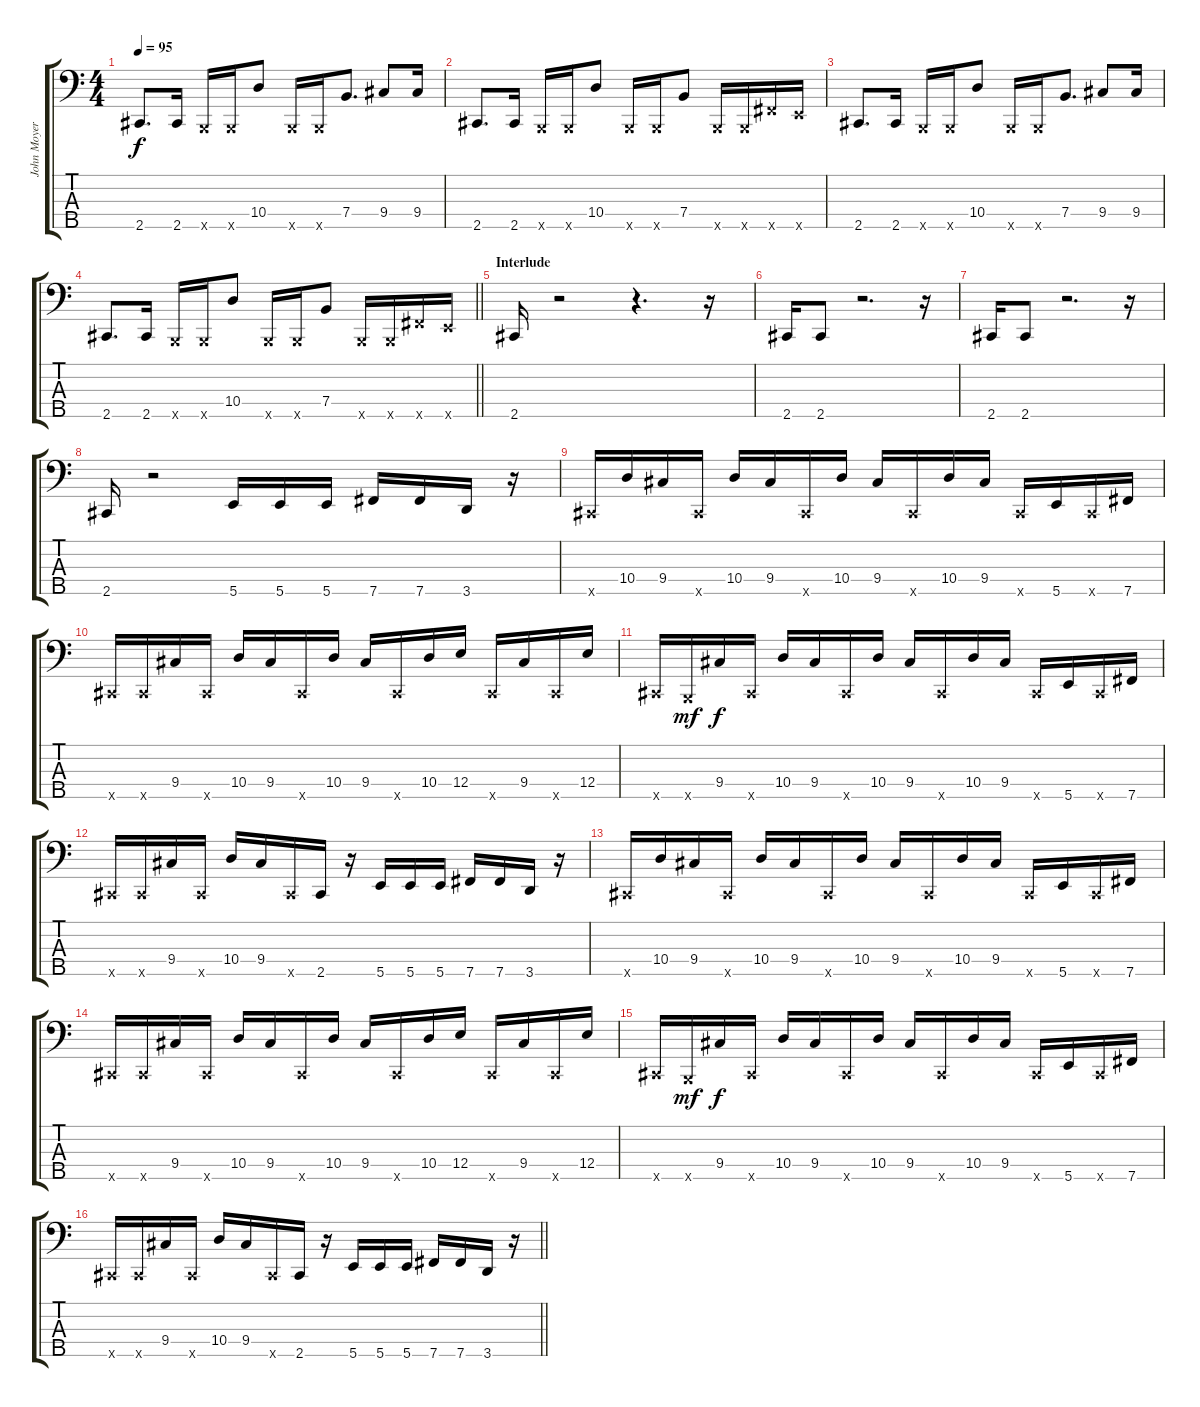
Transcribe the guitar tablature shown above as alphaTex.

\track ("John Moyer" "John Moyer") {instrument electricbassfinger}
\staff {score tabs}
\tuning (G2 D2 A1 E1 B0) {hide}
\ts (4 4)
\tempo 95
\clef f4
\ks c
2.5.8{d dy f} 2.5.16 0.5{x}.16 0.5{x}.16 10.4.8 0.5{x}.16 0.5{x}.16 7.4.8{d} 9.4.8 9.4.16 |
2.5.8{d} 2.5.16 0.5{x}.16 0.5{x}.16 10.4.8 0.5{x}.16 0.5{x}.16 7.4.8 0.5{x}.16 0.5{x}.16 7.5{x}.16 5.5{x}.16 |
2.5.8{d} 2.5.16 0.5{x}.16 0.5{x}.16 10.4.8 0.5{x}.16 0.5{x}.16 7.4.8{d} 9.4.8 9.4.16 |
\barLineRight lightlight
2.5.8{d} 2.5.16 0.5{x}.16 0.5{x}.16 10.4.8 0.5{x}.16 0.5{x}.16 7.4.8 0.5{x}.16 0.5{x}.16 7.5{x}.16 5.5{x}.16 |
\section ("" "Interlude")
2.5.16 r.2 r.4{d} r.16 |
2.5.16 2.5.8 r.2{d} r.16 |
2.5.16 2.5.8 r.2{d} r.16 |
2.5.16 r.2 5.5.16 5.5.16 5.5.16 7.5.16 7.5.16 3.5.16 r.16 |
2.5{x}.16 10.4.16 9.4.16 2.5{x}.16 10.4.16 9.4.16 2.5{x}.16 10.4.16 9.4.16 2.5{x}.16 10.4.16 9.4.16 2.5{x}.16 5.5.16 2.5{x}.16 7.5.16 |
2.5{x}.16 2.5{x}.16 9.4.16 2.5{x}.16 10.4.16 9.4.16 2.5{x}.16 10.4.16 9.4.16 2.5{x}.16 10.4.16 12.4.16 2.5{x}.16 9.4.16 2.5{x}.16 12.4.16 |
2.5{x}.16 0.5{x}.16{dy mf} 9.4.16{dy f} 2.5{x}.16 10.4.16 9.4.16 2.5{x}.16 10.4.16 9.4.16 2.5{x}.16 10.4.16 9.4.16 2.5{x}.16 5.5.16 2.5{x}.16 7.5.16 |
2.5{x}.16 2.5{x}.16 9.4.16 2.5{x}.16 10.4.16 9.4.16 2.5{x}.16 2.5.16 r.16 5.5.16 5.5.16 5.5.16 7.5.16 7.5.16 3.5.16 r.16 |
2.5{x}.16 10.4.16 9.4.16 2.5{x}.16 10.4.16 9.4.16 2.5{x}.16 10.4.16 9.4.16 2.5{x}.16 10.4.16 9.4.16 2.5{x}.16 5.5.16 2.5{x}.16 7.5.16 |
2.5{x}.16 2.5{x}.16 9.4.16 2.5{x}.16 10.4.16 9.4.16 2.5{x}.16 10.4.16 9.4.16 2.5{x}.16 10.4.16 12.4.16 2.5{x}.16 9.4.16 2.5{x}.16 12.4.16 |
2.5{x}.16 0.5{x}.16{dy mf} 9.4.16{dy f} 2.5{x}.16 10.4.16 9.4.16 2.5{x}.16 10.4.16 9.4.16 2.5{x}.16 10.4.16 9.4.16 2.5{x}.16 5.5.16 2.5{x}.16 7.5.16 |
\barLineRight lightlight
2.5{x}.16 2.5{x}.16 9.4.16 2.5{x}.16 10.4.16 9.4.16 2.5{x}.16 2.5.16 r.16 5.5.16 5.5.16 5.5.16 7.5.16 7.5.16 3.5.16 r.16
